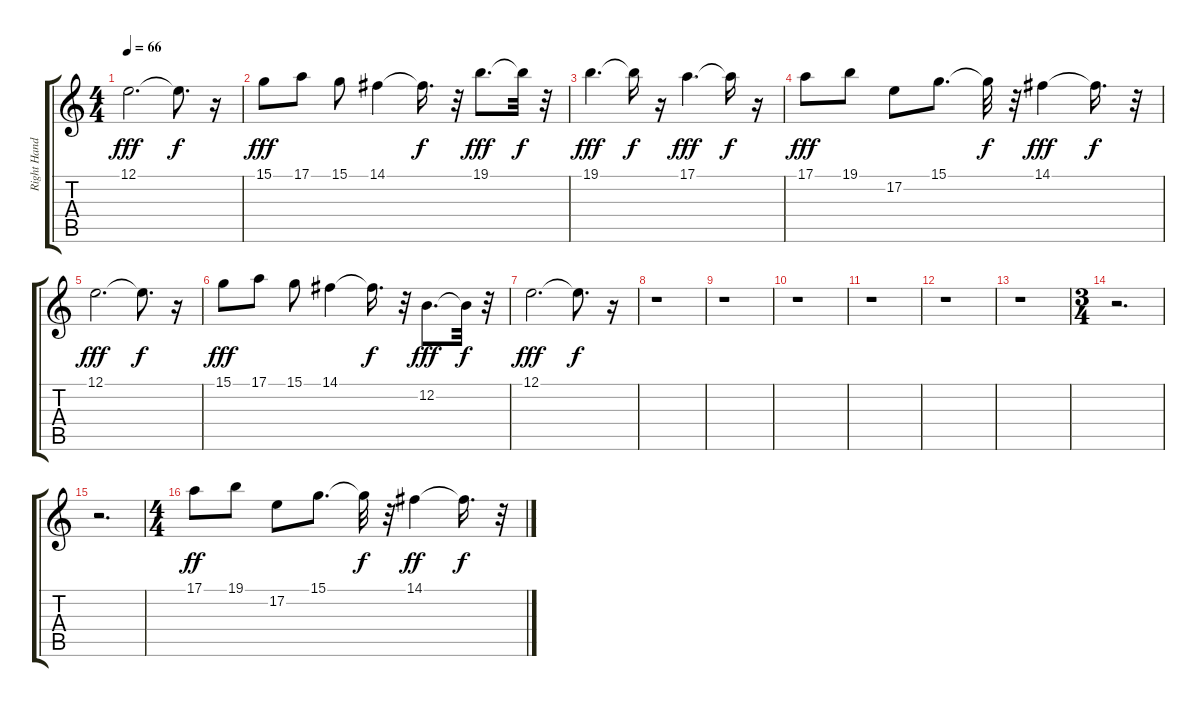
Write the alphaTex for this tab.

\track ("Right Hand" "Right Hand") {instrument acousticgrandpiano}
\staff {score tabs}
\tuning (E4 B3 G3 D3 A2 E2) {hide}
\ts (4 4)
\tempo 66
\clef g2
\ks c
12.1.2{d dy fff} 12.1{t}.8{d dy f} r.16 |
15.1.8{dy fff} 17.1.8 15.1.8 14.1.4 14.1{t}.16{d dy f} r.32 19.1.8{d dy fff} 19.1{t}.32{dy f} r.32 |
19.1.4{d dy fff} 19.1{t}.16{dy f} r.16 17.1.4{d dy fff} 17.1{t}.16{dy f} r.16 |
17.1.8{dy fff} 19.1.8 17.2.8 15.1.8{d} 15.1{t}.32{dy f} r.32 14.1.4{dy fff} 14.1{t}.16{d dy f} r.32 |
12.1.2{d dy fff} 12.1{t}.8{d dy f} r.16 |
15.1.8{dy fff} 17.1.8 15.1.8 14.1.4 14.1{t}.16{d dy f} r.32 12.2.8{d dy fff} 12.2{t}.32{dy f} r.32 |
12.1.2{d dy fff} 12.1{t}.8{d dy f} r.16 |
r.1 |
r.1 |
r.1 |
r.1 |
r.1 |
r.1 |
\ts (3 4)
r.2{d} |
r.2{d} |
\ts (4 4)
17.1.8{dy ff} 19.1.8 17.2.8 15.1.8{d} 15.1{t}.32{dy f} r.32 14.1.4{dy ff} 14.1{t}.16{d dy f} r.32
